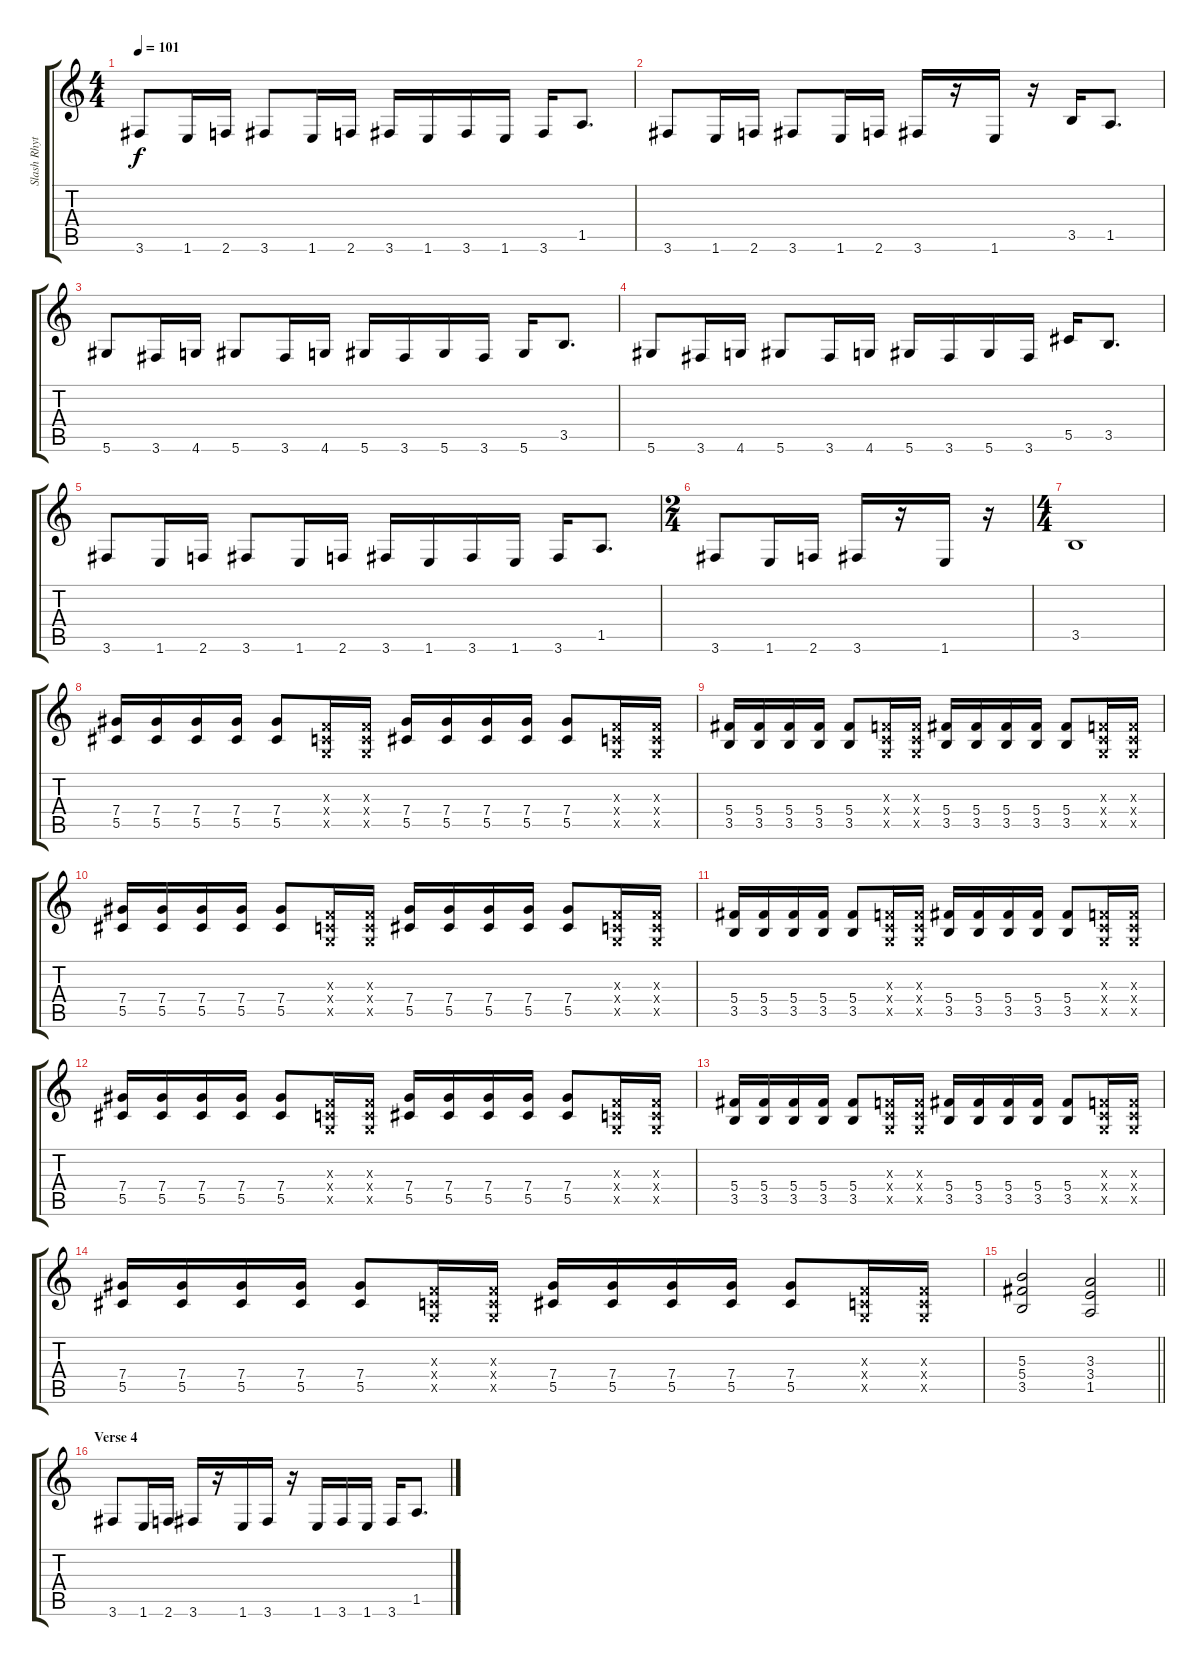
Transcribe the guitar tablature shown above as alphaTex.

\track ("Slash Rhythm" "Slash Rhyt") {instrument distortionguitar}
\staff {score tabs}
\tuning (Eb4 Bb3 Gb3 Db3 Ab2 Eb2) {hide}
\ts (4 4)
\tempo 101
\clef g2
\ks c
3.6.8{dy f} 1.6.16 2.6.16 3.6.8 1.6.16 2.6.16 3.6.16 1.6.16 3.6.16 1.6.16 3.6.16 1.5.8{d} |
3.6.8 1.6.16 2.6.16 3.6.8 1.6.16 2.6.16 3.6.16 r.16 1.6.16 r.16 3.5.16 1.5.8{d} |
5.6.8 3.6.16 4.6.16 5.6.8 3.6.16 4.6.16 5.6.16 3.6.16 5.6.16 3.6.16 5.6.16 3.5.8{d} |
5.6.8 3.6.16 4.6.16 5.6.8 3.6.16 4.6.16 5.6.16 3.6.16 5.6.16 3.6.16 5.5.16 3.5.8{d} |
3.6.8 1.6.16 2.6.16 3.6.8 1.6.16 2.6.16 3.6.16 1.6.16 3.6.16 1.6.16 3.6.16 1.5.8{d} |
\ts (2 4)
3.6.8 1.6.16 2.6.16 3.6.16 r.16 1.6.16 r.16 |
\ts (4 4)
3.5.1 |
(7.4 5.5).16 (7.4 5.5).16 (7.4 5.5).16 (7.4 5.5).16 (7.4 5.5).8 (-1.3{x} -1.4{x} -1.5{x}).16 (-1.3{x} -1.4{x} -1.5{x}).16 (7.4 5.5).16 (7.4 5.5).16 (7.4 5.5).16 (7.4 5.5).16 (7.4 5.5).8 (-1.3{x} -1.4{x} -1.5{x}).16 (-1.3{x} -1.4{x} -1.5{x}).16 |
(5.4 3.5).16 (5.4 3.5).16 (5.4 3.5).16 (5.4 3.5).16 (5.4 3.5).8 (-1.3{x} -1.4{x} -1.5{x}).16 (-1.3{x} -1.4{x} -1.5{x}).16 (5.4 3.5).16 (5.4 3.5).16 (5.4 3.5).16 (5.4 3.5).16 (5.4 3.5).8 (-1.3{x} -1.4{x} -1.5{x}).16 (-1.3{x} -1.4{x} -1.5{x}).16 |
(7.4 5.5).16 (7.4 5.5).16 (7.4 5.5).16 (7.4 5.5).16 (7.4 5.5).8 (-1.3{x} -1.4{x} -1.5{x}).16 (-1.3{x} -1.4{x} -1.5{x}).16 (7.4 5.5).16 (7.4 5.5).16 (7.4 5.5).16 (7.4 5.5).16 (7.4 5.5).8 (-1.3{x} -1.4{x} -1.5{x}).16 (-1.3{x} -1.4{x} -1.5{x}).16 |
(5.4 3.5).16 (5.4 3.5).16 (5.4 3.5).16 (5.4 3.5).16 (5.4 3.5).8 (-1.3{x} -1.4{x} -1.5{x}).16 (-1.3{x} -1.4{x} -1.5{x}).16 (5.4 3.5).16 (5.4 3.5).16 (5.4 3.5).16 (5.4 3.5).16 (5.4 3.5).8 (-1.3{x} -1.4{x} -1.5{x}).16 (-1.3{x} -1.4{x} -1.5{x}).16 |
(7.4 5.5).16 (7.4 5.5).16 (7.4 5.5).16 (7.4 5.5).16 (7.4 5.5).8 (-1.3{x} -1.4{x} -1.5{x}).16 (-1.3{x} -1.4{x} -1.5{x}).16 (7.4 5.5).16 (7.4 5.5).16 (7.4 5.5).16 (7.4 5.5).16 (7.4 5.5).8 (-1.3{x} -1.4{x} -1.5{x}).16 (-1.3{x} -1.4{x} -1.5{x}).16 |
(5.4 3.5).16 (5.4 3.5).16 (5.4 3.5).16 (5.4 3.5).16 (5.4 3.5).8 (-1.3{x} -1.4{x} -1.5{x}).16 (-1.3{x} -1.4{x} -1.5{x}).16 (5.4 3.5).16 (5.4 3.5).16 (5.4 3.5).16 (5.4 3.5).16 (5.4 3.5).8 (-1.3{x} -1.4{x} -1.5{x}).16 (-1.3{x} -1.4{x} -1.5{x}).16 |
(7.4 5.5).16 (7.4 5.5).16 (7.4 5.5).16 (7.4 5.5).16 (7.4 5.5).8 (-1.3{x} -1.4{x} -1.5{x}).16 (-1.3{x} -1.4{x} -1.5{x}).16 (7.4 5.5).16 (7.4 5.5).16 (7.4 5.5).16 (7.4 5.5).16 (7.4 5.5).8 (-1.3{x} -1.4{x} -1.5{x}).16 (-1.3{x} -1.4{x} -1.5{x}).16 |
\barLineRight lightlight
(5.3 5.4 3.5).2 (3.3 3.4 1.5).2 |
\section ("" "Verse 4")
3.6.8 1.6.16 2.6.16 3.6.16 r.16 1.6.16 3.6.16 r.16 1.6.16 3.6.16 1.6.16 3.6.16 1.5.8{d}
